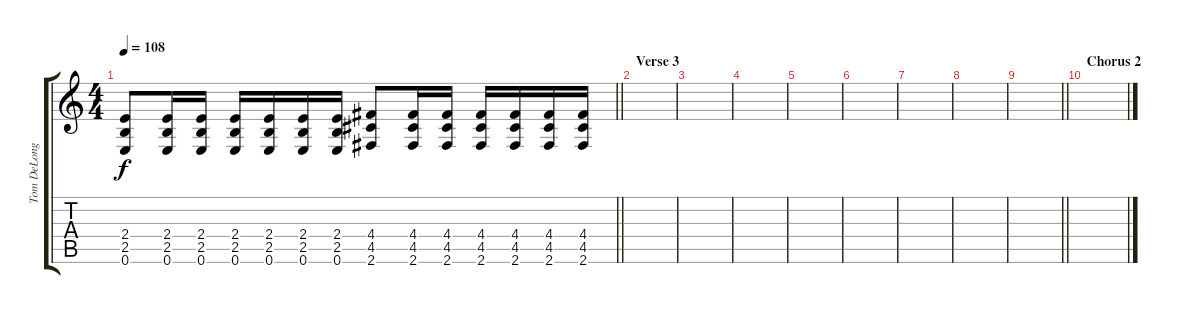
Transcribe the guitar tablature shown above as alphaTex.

\track ("Tom DeLonge (Standard 2)" "Tom DeLong") {instrument distortionguitar}
\staff {score tabs}
\tuning (E4 B3 G3 D3 A2 E2) {hide}
\ts (4 4)
\tempo 108
\clef g2
\barLineRight lightlight
\ks c
(2.4 2.5 0.6).8{dy f} (2.4 2.5 0.6).16 (2.4 2.5 0.6).16 (2.4 2.5 0.6).16 (2.4 2.5 0.6).16 (2.4 2.5 0.6).16 (2.4 2.5 0.6).16 (4.4 4.5 2.6).8 (4.4 4.5 2.6).16 (4.4 4.5 2.6).16 (4.4 4.5 2.6).16 (4.4 4.5 2.6).16 (4.4 4.5 2.6).16 (4.4 4.5 2.6).16 |
\section ("" "Verse 3")
|
|
|
|
|
|
|
\barLineRight lightlight
|
\section ("" "Chorus 2")
